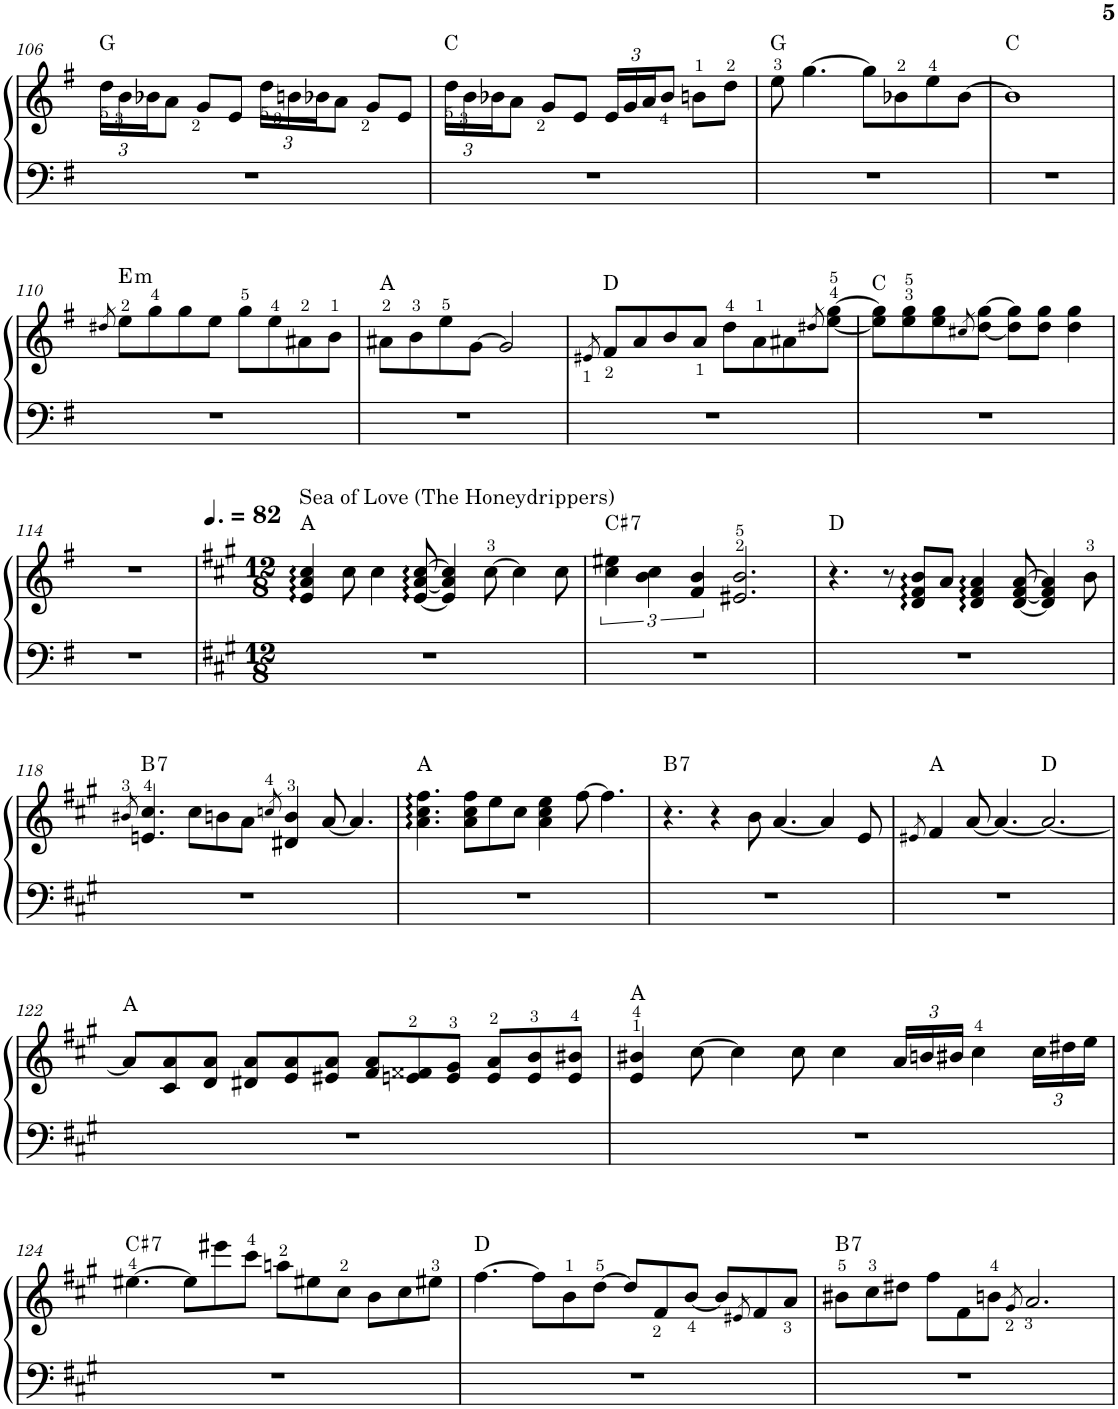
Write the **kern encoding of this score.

**kern	**kern	**harte
*part1	*part1	*part1
*staff2	*staff1	*
*I"Piano	*	*
*I'Pno.	*	*
!!LO:PB:g=z
*clefF4	*clefG2	*
*k[f#]	*k[f#]	*
*M4/4	*M4/4	*
*	*Xbrackettup	*
=106	=106	=106
1r	24dd\LL	G:maj
.	24b\	.
.	24b-X\J	.
.	8a\J	.
.	8g/L	.
.	8e/J	.
.	24dd\LL	.
.	24bn\	.
.	24b-X\J	.
.	8a\J	.
.	8g/L	.
.	8e/J	.
=107	=107	=107
1r	24dd\LL	C:maj
.	24b\	.
.	24b-X\J	.
.	8a\J	.
.	8g/L	.
.	8e/J	.
.	24e/LL	.
.	24g/	.
.	24a/J	.
.	8b-/J	.
.	8bn\L	.
.	8dd\J	.
=108	=108	=108
1r	8ee\	G:maj
.	[4.gg\	.
.	8gg\L]	.
.	8b-X\	.
.	8ee\	.
.	[8b-\J	.
=109	=109	=109
1r	1b-]	C:maj
!!LO:LB:g=z
=110	=110	=110
.	8qdd#X/	.
!	!	!LO:H:kt=m
1r	8ee\L	E:min
.	8gg\	.
.	8gg\	.
.	8ee\J	.
.	8gg\L	.
.	8ee\	.
.	8a#X\	.
.	8b\J	.
=111	=111	=111
1r	8a#X\L	A:maj
.	8b\	.
.	8ee\	.
.	[8g\J	.
.	2g/]	.
=112	=112	=112
.	8qe#X/	.
1r	8f#/L	D:maj
.	8a/	.
.	8b/	.
.	8a/J	.
.	8dd\L	.
.	8a\	.
.	8a#X\	.
.	8qdd#X/	.
.	[8ee\ [8gg\J	.
=113	=113	=113
1r	8ee\] 8gg\]L	C:maj
.	8ee\ 8gg\	.
.	8ee\ 8gg\	.
.	8qcc#X/	.
.	[8dd\ [8gg\J	.
.	8dd\] 8gg\]L	.
.	8dd\ 8gg\J	.
.	4dd\ 4gg\	.
!!LO:LB:g=z
=114	=114	=114
1r	1r	.
=115	=115	=115
*k[f#c#g#]	*k[f#c#g#]	*
*M12/8	*M12/8	*
*	*MM123	*
!	!LO:TX:a:t=Sea of Love (The Honeydrippers)	!
1.r	4e/:: 4a/:: 4cc#/::	A:maj
.	8cc#\	.
.	4cc#\	.
.	[8e/:: [8a/:: [8cc#/::	.
.	4e/] 4a/] 4cc#/]	.
.	[8cc#\	.
.	4cc#\]	.
.	8cc#\	.
=116	=116	=116
!	!	!LO:H:kt=7
1.r	4cc#\ 4ee#X\	C#:7
.	4b\ 4cc#\	.
.	4f#/ 4b/	.
.	2.e#X/ 2.b/	.
=117	=117	=117
1.r	4.r	D:maj
.	8r	.
.	8d/:: 8f#/:: 8b/::L	.
.	8a/J	.
.	4d/:: 4f#/:: 4a/::	.
.	[8d/ [8f#/ [8a/	.
.	4d/] 4f#/] 4a/]	.
.	8b\	.
!!LO:LB:g=z
=118	=118	=118
.	8qb#X/	.
!	!	!LO:H:kt=7
1.r	4.en/ 4.cc#/	B:7
.	8cc#\L	.
.	8bn\	.
.	8a\J	.
.	8qccn/	.
.	4d#X/ 4b/	.
.	[8a/	.
.	4.a/]	.
=119	=119	=119
1.r	4.a\:: 4.cc#\:: 4.ff#\::	A:maj
.	8a\ 8cc#\ 8ff#\L	.
.	8ee\	.
.	8cc#\J	.
.	4a\ 4cc#\ 4ee\	.
.	[8ff#\	.
.	4.ff#\]	.
=120	=120	=120
!	!	!LO:H:kt=7
1.r	4.r	B:7
.	4r	.
.	8b\	.
.	[4.a/	.
.	4a/]	.
.	8e/	.
=121	=121	=121
.	8qe#X/	.
1.r	4f#/	A:maj
.	[8a/	.
.	4.a/_	.
.	2.a/_	D:maj
!!LO:LB:g=z
=122	=122	=122
1.r	8a/L]	A:maj
.	8c#/ 8a/	.
.	8d/ 8a/J	.
.	8d#X/ 8a/L	.
.	8e/ 8a/	.
.	8e#X/ 8a/J	.
.	8f#/ 8a/L	.
.	8en/ 8f##X/	.
.	8e/ 8g#/J	.
.	8e/ 8a/L	.
.	8e/ 8b/	.
.	8e/ 8b#X/J	.
=123	=123	=123
1.r	4e/ 4b#X/	A:maj
.	[8cc#\	.
.	4cc#\]	.
.	8cc#\	.
.	4cc#\	.
.	24a/LL	.
.	24bn/	.
.	24b#X/JJ	.
.	4cc#\	.
.	24cc#\LL	.
.	24dd#X\	.
.	24ee\JJ	.
!!LO:LB:g=z
=124	=124	=124
!	!	!LO:H:kt=7
1.r	[4.ee#X\	C#:7
.	8ee#\L]	.
.	8eee#X\	.
.	8ccc#\J	.
.	8aan\L	.
.	8ee#X\	.
.	8cc#\J	.
.	8b\L	.
.	8cc#\	.
.	8ee#X\J	.
=125	=125	=125
1.r	[4.ff#\	D:maj
.	8ff#\L]	.
.	8b\	.
.	[8dd\J	.
.	8dd/L]	.
.	8f#/	.
.	[8b/J	.
.	8b/L]	.
.	8qe#X/	.
.	8f#/	.
.	8a/J	.
=126	=126	=126
!	!	!LO:H:kt=7
1.r	8b#X\L	B:7
.	8cc#\	.
.	8dd#X\J	.
.	8ff#\L	.
.	8f#\	.
.	8bn\J	.
.	8qg#/	.
.	2.a/	.
=	=	=
*-	*-	*-
